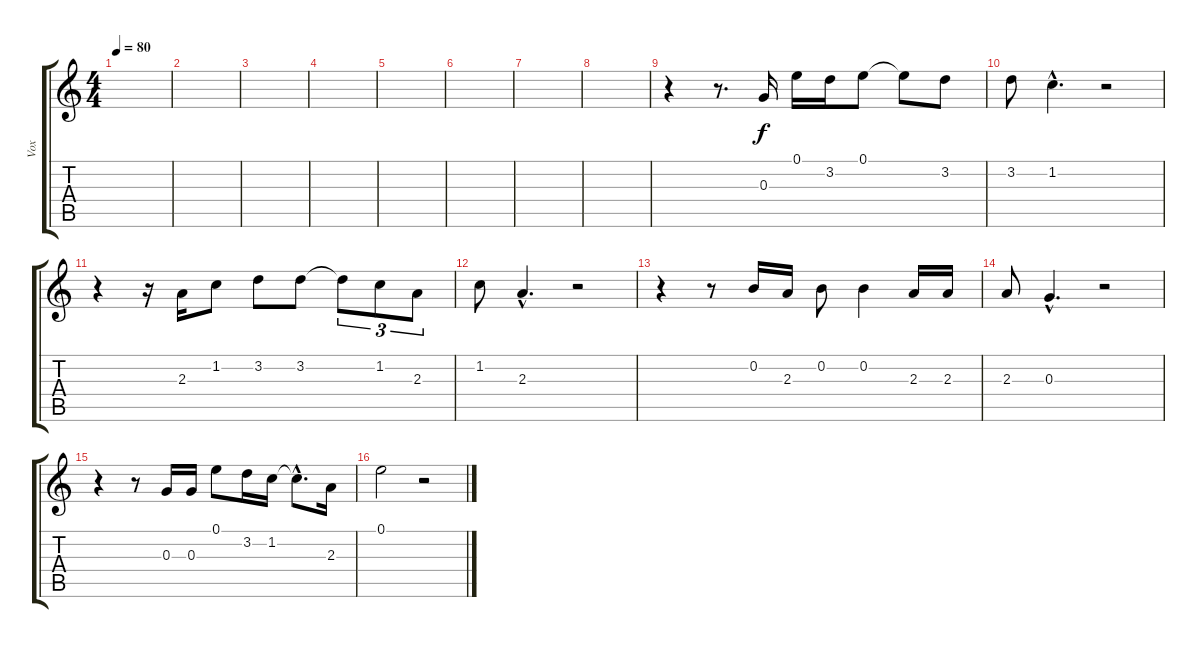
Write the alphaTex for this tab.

\track ("Vox" "Vox") {instrument electricguitarjazz}
\staff {score tabs}
\tuning (E4 B3 G3 D3 A2 E2) {hide}
\ts (4 4)
\tempo 80
\clef g2
\ks c
|
|
|
|
|
|
|
|
r.4 r.8{d} 0.3.16 0.1.16 3.2.16 0.1.8 0.1{t}.8 3.2.8 |
3.2.8 1.2{hac}.4{d} r.2 |
r.4 r.16 2.3.16 1.2.8 3.2.8 3.2.8 3.2{t}.8{tu (3 2)} 1.2.8{tu (3 2)} 2.3.8{tu (3 2)} |
1.2.8 2.3{hac}.4{d} r.2 |
r.4 r.8 0.2.16 2.3.16 0.2.8 0.2.4 2.3.16 2.3.16 |
2.3.8 0.3{hac}.4{d} r.2 |
r.4 r.8 0.3.16 0.3.16 0.1.8 3.2.16 1.2.16 1.2{hac t}.8{d} 2.3.16 |
0.1.2 r.2
